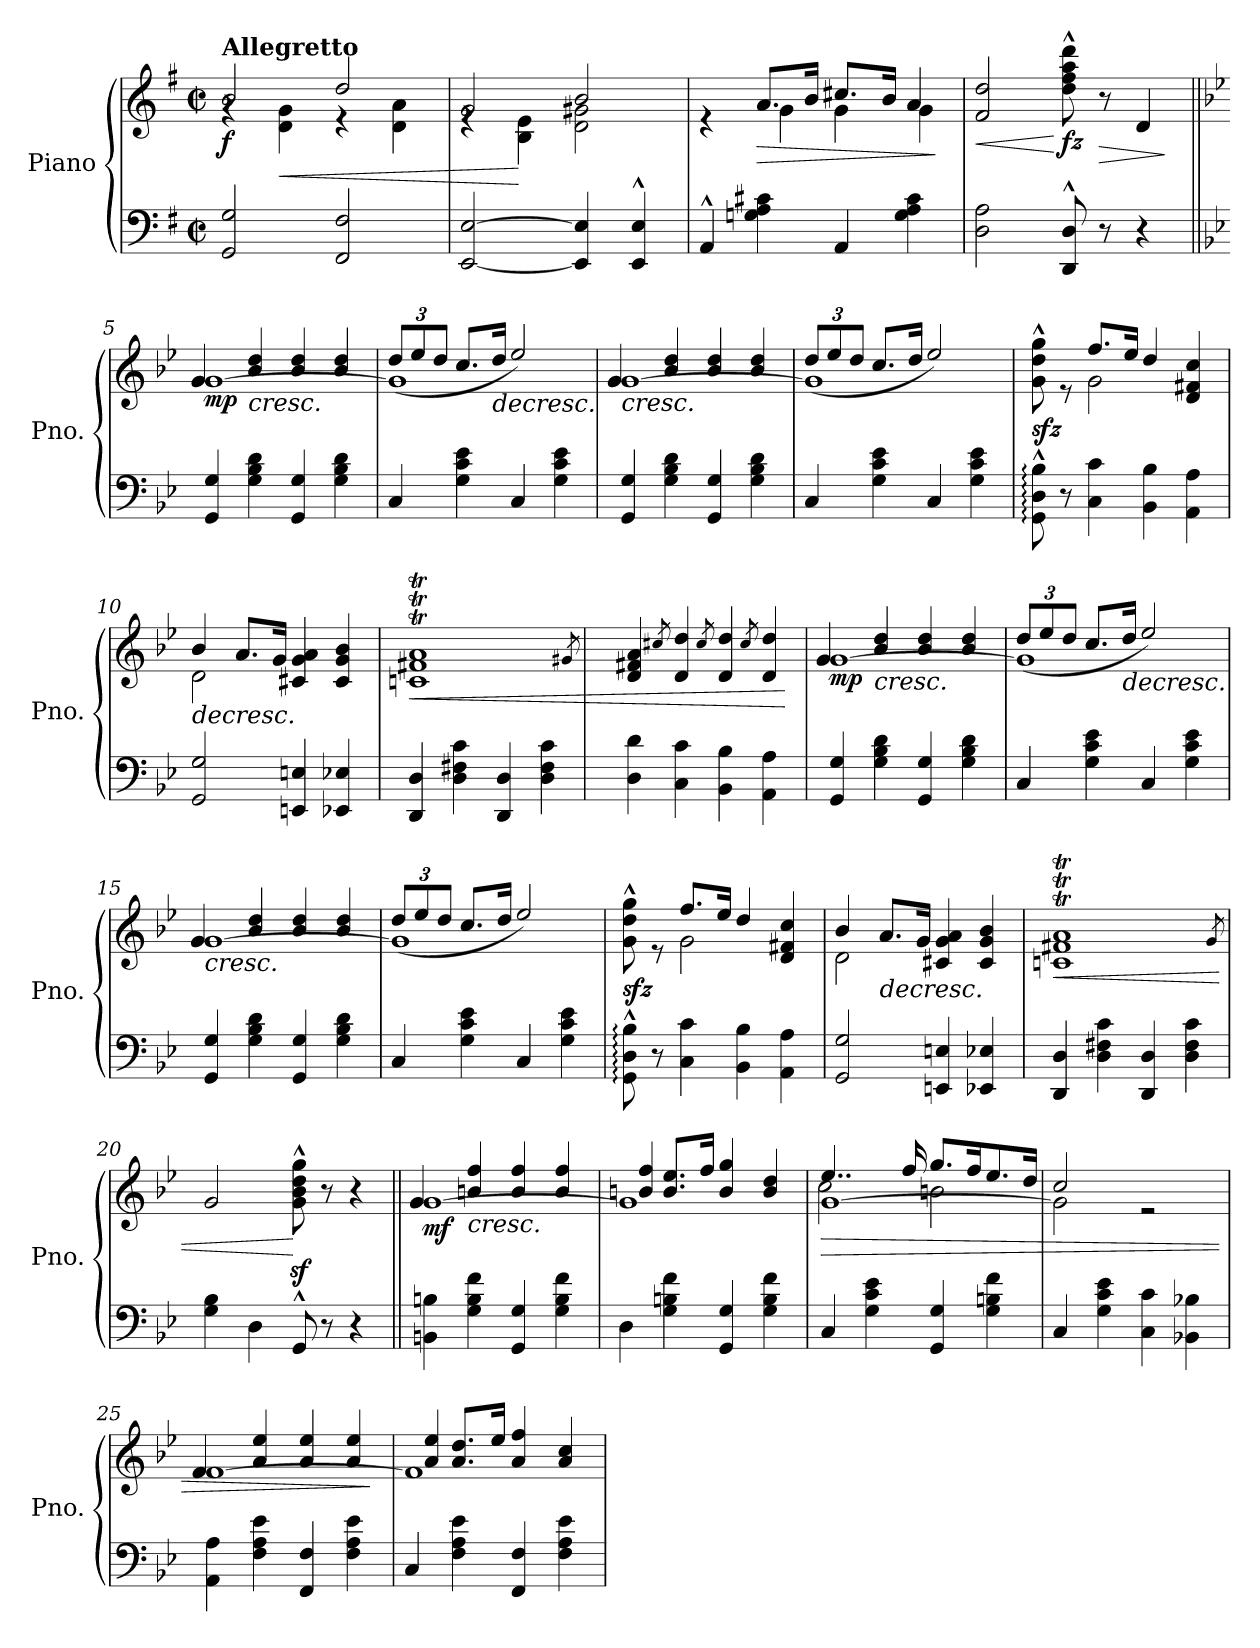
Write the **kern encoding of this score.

**kern	**kern	**dynam
*part1	*part1	*part1
*staff2	*staff1	*staff1/2
*I"Piano	*	*
*I'Pno.	*	*
*clefF4	*clefG2	*
*k[f#]	*k[f#]	*
*M2/2	*M2/2	*
*met(c|)	*met(c|)	*
=1	=1	=1
*	*^	*
!	!LO:TX:a:B:t=Allegretto	!	!
!	!	!	!LO:DY:b
2GG/ 2G/	2b/	4rg	f
!	!	!	!LO:HP:b
.	.	4d\ 4g\	<
2FF#/ 2F#/	2dd/	4r	.
.	.	4d\ 4a\	.
=2	=2	=2	=2
[2EE/ [2E/	2g/	4re	.
.	.	4B\ 4e\	[
4EE/] 4E/]	2b/	2d\ 2g#X\	.
4EE/^^ 4E/^^	.	.	.
=3	=3	=3	=3
4AA^^/	4re	4ryy	.
!	!	!	!LO:HP:b
4Gn\ 4A\ 4c#X\	8.a/L	4g\	>
.	16b/Jk	.	.
4AA/	8.cc#X/L	4g\	.
.	16b/Jk	.	.
4G\ 4A\ 4c#\	4a/	4g\	.
*	*v	*v	*
.	.	]
=4	=4	=4
!	!	!LO:HP:b
2D\ 2A\	2f#/ 2dd/	<
!	!	!LO:DY:n=1:b
8DD/^^ 8D/^^	8dd\^^ 8ff#\^^ 8aa\^^ 8ddd\^^	[ fz
!	!	!LO:HP:b
8r	8r	>
4r	4d/	.
.	.	]
!!LO:LB:g=z
=5||	=5||	=5||
*k[b-e-]	*k[b-e-]	*
*	*^	*
!	!	!	!LO:DY:b
4GG/ 4G/	[1g	4g/	mp
!	!	!	!LO:HP:b
4G\ 4B-\ 4d\	.	4b-/ 4dd/	<
4GG/ 4G/	.	4b-/ 4dd/	.
4G\ 4B-\ 4d\	.	4b-/ 4dd/	.
=6	=6	=6	=6
*	*	*Xbrackettup	*
4C/	1g]	(<12dd/L	.
.	.	12ee-/	.
.	.	12dd/J	.
4G\ 4c\ 4e-\	.	8.cc/L	.
!	!	!	!LO:HP:b
.	.	16dd/Jk	>
4C/	.	2ee-/)	.
4G\ 4c\ 4e-\	.	.	.
*	*v	*v	*
.	.	[
=7	=7	=7
!	!	!LO:HP:b
*	*^	*
4GG/ 4G/	[1g	4g/	<
4G\ 4B-\ 4d\	.	4b-/ 4dd/	.
4GG/ 4G/	.	4b-/ 4dd/	.
4G\ 4B-\ 4d\	.	4b-/ 4dd/	.
*	*v	*v	*
.	.	]
=8	=8	=8
*	*^	*
4C/	1g]	(<12dd/L	.
.	.	12ee-/	.
.	.	12dd/J	.
4G\ 4c\ 4e-\	.	8.cc/L	.
.	.	16dd/Jk	.
4C/	.	2ee-/)	.
4G\ 4c\ 4e-\	.	.	.
!!LO:LB:g=z	!!
=9	=9	=9	=9
!	!	!	!LO:DY:b
8GG\:^^ 8D\:^^ 8B-\:^^	8g\^^ 8dd\^^ 8gg\^^	4ryy	sfz
8r	8re	.	.
4C\ 4c\	8.ff/L	2g\	.
.	16ee-/Jk	.	.
4BB-\ 4B-\	4dd/	.	.
4AA\ 4A\	4d/ 4f#X/ 4cc/	4ryy	.
=10	=10	=10	=10
!	!	!	!LO:HP:b
2GG/ 2G/	4b-/	2d\	>
.	8.a/L	.	.
.	16g/Jk	.	.
4EEn/ 4En/	4c#X/ 4g/ 4a/	2ryy	[
4EE-X/ 4E-X/	4c#/ 4g/ 4b-/	.	.
*	*v	*v	*
=11	=11	=11
!	!	!LO:HP:b
4DD/ 4D/	1cnT 1f#XT 1aT	<
4D\ 4F#X\ 4c\	.	.
4DD/ 4D/	.	.
4D\ 4F#\ 4c\	.	.
.	8qg#X/	.
.	.	]
=12	=12	=12
.	8qg#X/yy	.
4D\ 4d\	4d/ 4f#X/ 4a/	.
.	8qcc#X/	.
4C\ 4c\	4d/ 4dd/	.
.	8qcc#/	.
4BB-\ 4B-\	4d/ 4dd/	.
.	8qcc#/	.
4AA\ 4A\	4d/ 4dd/	.
.	.	[
!!LO:LB:g=z
=13	=13	=13
*	*^	*
!	!	!	!LO:DY:b
4GG/ 4G/	[1g	4g/	mp
!	!	!	!LO:HP:b
4G\ 4B-\ 4d\	.	4b-/ 4dd/	<
4GG/ 4G/	.	4b-/ 4dd/	.
4G\ 4B-\ 4d\	.	4b-/ 4dd/	.
=14	=14	=14	=14
4C/	1g]	(<12dd/L	.
.	.	12ee-/	.
.	.	12dd/J	.
4G\ 4c\ 4e-\	.	8.cc/L	.
!	!	!	!LO:HP:b
.	.	16dd/Jk	>
4C/	.	2ee-/)	.
4G\ 4c\ 4e-\	.	.	.
*	*v	*v	*
.	.	[
=15	=15	=15
!	!	!LO:HP:b
*	*^	*
4GG/ 4G/	[1g	4g/	<
4G\ 4B-\ 4d\	.	4b-/ 4dd/	.
4GG/ 4G/	.	4b-/ 4dd/	.
4G\ 4B-\ 4d\	.	4b-/ 4dd/	.
*	*v	*v	*
.	.	]
=16	=16	=16
*	*^	*
4C/	1g]	(<12dd/L	.
.	.	12ee-/	.
.	.	12dd/J	.
4G\ 4c\ 4e-\	.	8.cc/L	.
.	.	16dd/Jk	.
4C/	.	2ee-/)	.
4G\ 4c\ 4e-\	.	.	.
!!LO:LB:g=z	!!
=17	=17	=17	=17
!	!	!	!LO:DY:b
8GG\:^^ 8D\:^^ 8B-\:^^	8g\^^ 8dd\^^ 8gg\^^	4ryy	sfz
8r	8re	.	.
4C\ 4c\	8.ff/L	2g\	.
.	16ee-/Jk	.	.
4BB-\ 4B-\	4dd/	.	.
4AA\ 4A\	4d/ 4f#X/ 4cc/	4ryy	.
=18	=18	=18	=18
2GG/ 2G/	4b-/	2d\	.
!	!	!	!LO:HP:b
.	8.a/L	.	>
.	16g/Jk	.	.
4EEn/ 4En/	4c#X/ 4g/ 4a/	2ryy	.
4EE-X/ 4E-X/	4c#/ 4g/ 4b-/	.	.
*	*v	*v	*
.	.	[
=19	=19	=19
!	!	!LO:HP:b
4DD/ 4D/	1cnT 1f#XT 1aT	<
4D\ 4F#X\ 4c\	.	.
4DD/ 4D/	.	.
4D\ 4F#\ 4c\	.	.
.	8qg/	.
.	.	]
=20	=20	=20
.	8qg\yy	.
4G\ 4B-\	2g/	.
4D\	.	.
8GG^^/	8g\z<^^ 8b-\z<^^ 8dd\z<^^ 8gg\z<^^	[
8r	8r	.
4r	4r	.
!!LO:PB:g=z
=21||	=21||	=21||
*	*^	*
!	!	!	!LO:DY:b
4BBn\ 4Bn\	[1g	4g/	mf
!	!	!	!LO:HP:b
4G\ 4B\ 4f\	.	4bn/ 4ff/	<
4GG/ 4G/	.	4b/ 4ff/	.
4G\ 4B\ 4f\	.	4b/ 4ff/	.
=22	=22	=22	=22
4D\	1g]	4bn/ 4ff/	.
4G\ 4Bn\ 4f\	.	8.b/ 8.ee-/L	.
.	.	16ff/Jk	.
4GG/ 4G/	.	4b/ 4gg/	.
4G\ 4B\ 4f\	.	4b/ 4dd/	.
=23	=23	=23	=23
!	!	!	!LO:HP:b
*	*	*^	*
4C/	[1g	2cc\	4..ee-/	>
4G\ 4c\ 4e-\	.	.	.	.
.	.	.	16ff/	.
4GG/ 4G/	.	2bn\	8.gg/L	.
.	.	.	16ff/K	.
4G\ 4Bn\ 4f\	.	.	8.ee-/	.
.	.	.	16dd/Jk	.
*	*	*v	*v	*
=24	=24	=24	=24
4C/	2g\]	2cc/	.
4G\ 4c\ 4e-\	.	.	.
4C\ 4c\	2re	2ryy	[
4BB-X\ 4B-X\	.	.	.
=25	=25	=25	=25
4AA\ 4A\	[1f	4f/	.
4F\ 4A\ 4e-\	.	4a/ 4ee-/	.
4FF/ 4F/	.	4a/ 4ee-/	.
4F\ 4A\ 4e-\	.	4a/ 4ee-/	.
*	*v	*v	*
.	.	]
=26	=26	=26
*	*^	*
4C/	1f]	4a/ 4ee-/	.
4F\ 4A\ 4e-\	.	8.a/ 8.dd/L	.
.	.	16ee-/Jk	.
4FF/ 4F/	.	4a/ 4ff/	.
4F\ 4A\ 4e-\	.	4a/ 4cc/	.
*	*v	*v	*
=	=	=
*-	*-	*-
